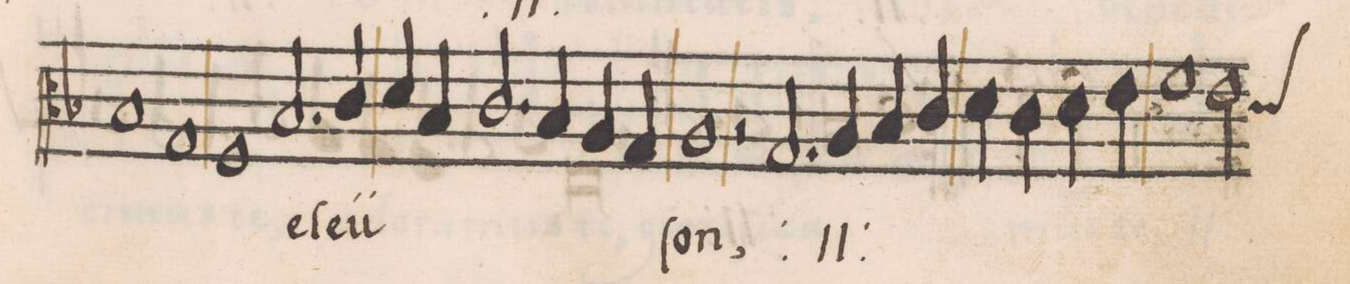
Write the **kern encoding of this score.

**kern	**text
*I"TENOR	*
*clefC3	*
*k[b-]	*
*met(C|)	*
*M2/1	*
1B-/	-ſon
*	*Xij
=64-	=64-
1G/	.
1F/	.
=65-	=65-
2.B-/	e-
4c/	-le-
4d/	-ii-
4B-/	.
2.c/	.
=66-	=66-
4B-/	.
4A/	.
4G/	.
1A/	-ſon,
=67-	=67-
2r	.
*	*ij
2.G/	e-
4A/	.
4B-/	.
4c/	.
=68-	=68-
4d\	.
4c\	.
4d\	.
4e\	.
1f\	.
=69-	=69-
*custos:d	*
2e\	.
*-	*-
